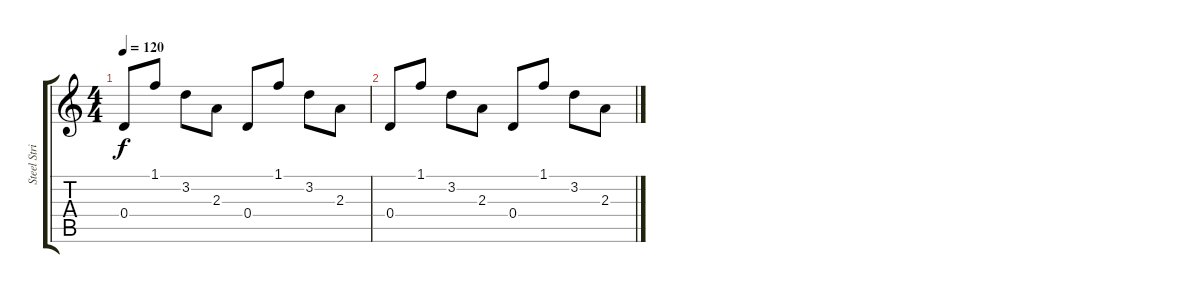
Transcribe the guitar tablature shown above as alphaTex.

\track ("Steel String Guitar" "Steel Stri") {instrument acousticguitarsteel}
\staff {score tabs}
\tuning (E4 B3 G3 D3 A2 E2) {hide}
\ts (4 4)
\tempo 120
\clef g2
\ks c
0.4.8{dy f} 1.1.8 3.2.8 2.3.8 0.4.8 1.1.8 3.2.8 2.3.8 |
0.4.8 1.1.8 3.2.8 2.3.8 0.4.8 1.1.8 3.2.8 2.3.8
